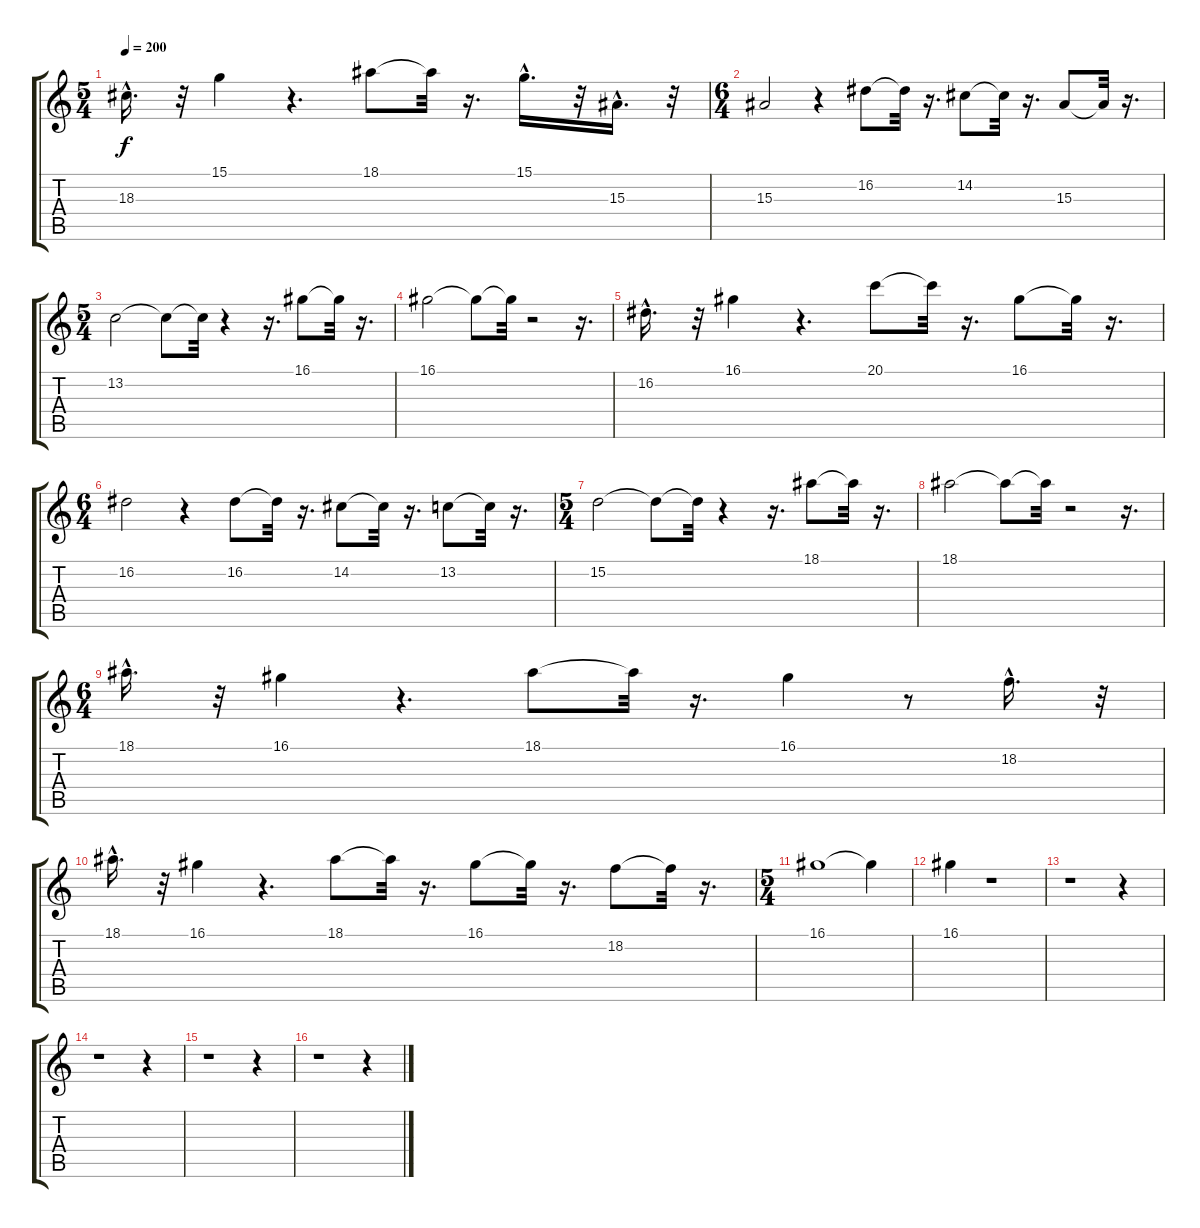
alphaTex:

\track "" {instrument pad1newage}
\staff {score tabs}
\tuning (E4 B3 G3 D3 A2 E2) {hide}
\ts (5 4)
\tempo 200
\clef g2
\ks c
18.3{hac}.16{d dy f} r.32 15.1.4 r.4{d} 18.1.8 18.1{t}.32 r.16{d} 15.1{hac}.16{d} r.32 15.3{hac}.16{d} r.32 |
\ts (6 4)
15.3.2 r.4 16.2.8 16.2{t}.32 r.16{d} 14.2.8 14.2{t}.32 r.16{d} 15.3.8 15.3{t}.32 r.16{d} |
\ts (5 4)
13.2.2 13.2{t}.8 13.2{t}.32 r.4 r.16{d} 16.1.8 16.1{t}.32 r.16{d} |
16.1.2 16.1{t}.8 16.1{t}.32 r.2 r.16{d} |
16.2{hac}.16{d} r.32 16.1.4 r.4{d} 20.1.8 20.1{t}.32 r.16{d} 16.1.8 16.1{t}.32 r.16{d} |
\ts (6 4)
16.2.2 r.4 16.2.8 16.2{t}.32 r.16{d} 14.2.8 14.2{t}.32 r.16{d} 13.2.8 13.2{t}.32 r.16{d} |
\ts (5 4)
15.2.2 15.2{t}.8 15.2{t}.32 r.4 r.16{d} 18.1.8 18.1{t}.32 r.16{d} |
18.1.2 18.1{t}.8 18.1{t}.32 r.2 r.16{d} |
\ts (6 4)
18.1{hac}.16{d} r.32 16.1.4 r.4{d} 18.1.8 18.1{t}.32 r.16{d} 16.1.4 r.8 18.2{hac}.16{d} r.32 |
18.1{hac}.16{d} r.32 16.1.4 r.4{d} 18.1.8 18.1{t}.32 r.16{d} 16.1.8 16.1{t}.32 r.16{d} 18.2.8 18.2{t}.32 r.16{d} |
\ts (5 4)
16.1.1 16.1{t}.4 |
16.1.4 r.1 |
r.1 r.4 |
r.1 r.4 |
r.1 r.4 |
r.1 r.4
